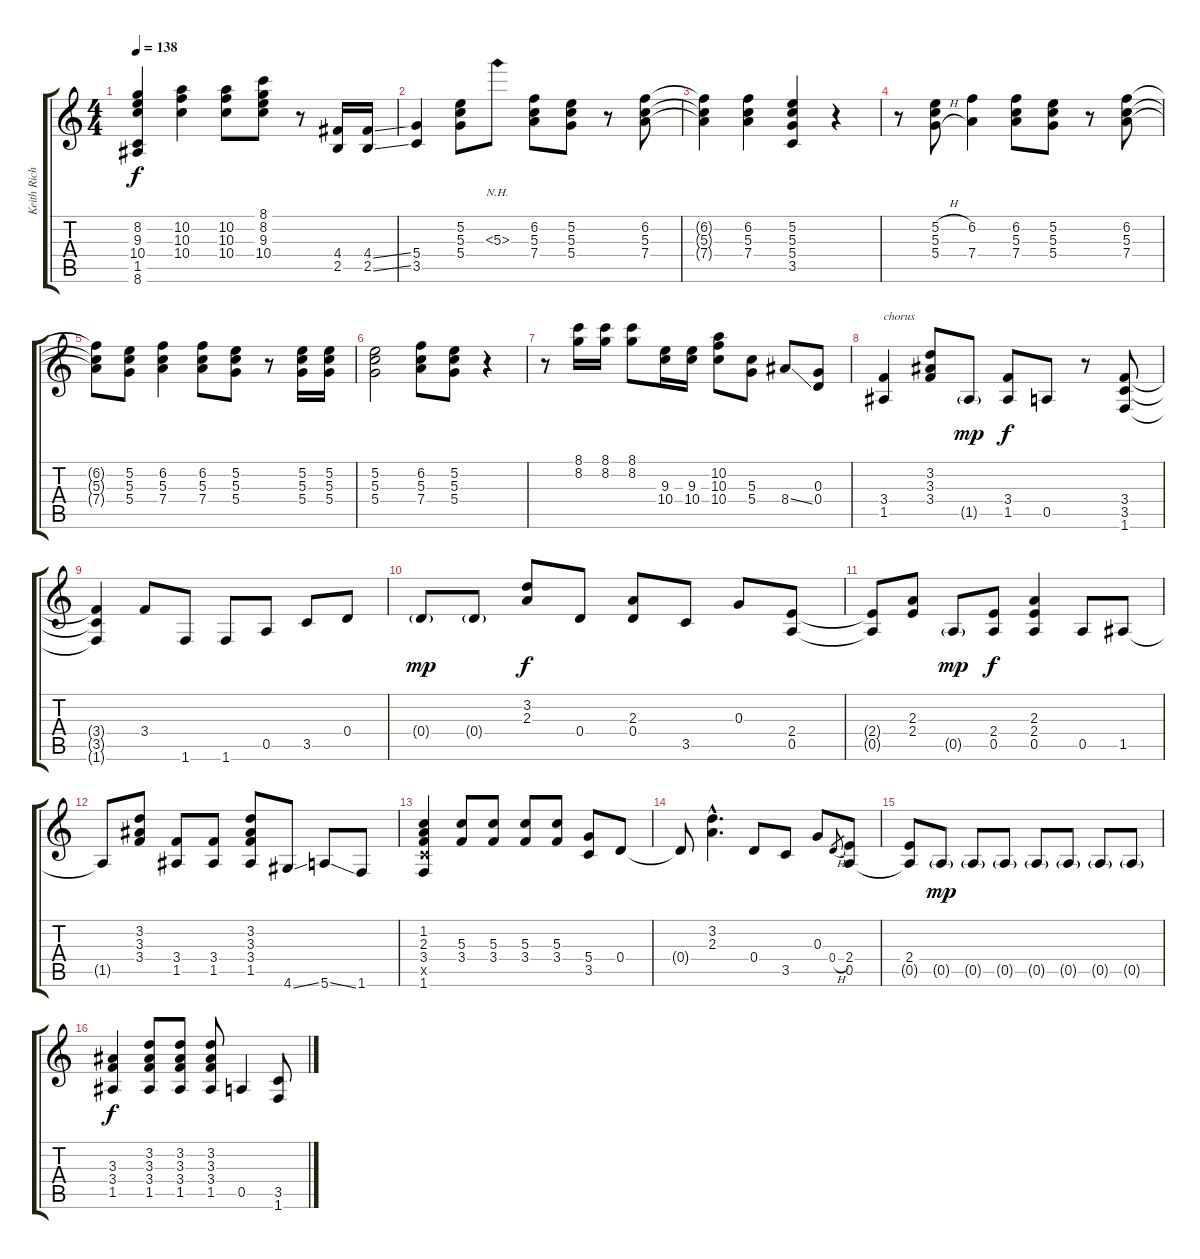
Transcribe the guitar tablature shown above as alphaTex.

\track ("Keith Richards" "Keith Rich") {instrument distortionguitar}
\staff {score tabs}
\tuning (E4 B3 G3 D3 A2 E2) {hide}
\ts (4 4)
\tempo 138
\clef g2
\ks c
(8.2{t} 9.3{t} 10.4{t} 1.5{t} 8.6{t}).4{dy f} (10.2 10.3 10.4).4 (10.2 10.3 10.4).8 (8.1 8.2 9.3 10.4).8 r.8 (4.4 2.5).16 (4.4{ss} 2.5{ss}).16 |
(5.4 3.5).4 (5.2 5.3 5.4).8 5.3{nh}.8 (6.2 5.3 7.4).8 (5.2 5.3 5.4).8 r.8 (6.2 5.3 7.4).8 |
(6.2{t} 5.3{t} 7.4{t}).4 (6.2 5.3 7.4).4 (5.2 5.3 5.4 3.5).4 r.4 |
r.8 (5.2{h} 5.3 5.4{h}).8 (6.2 7.4).4 (6.2 5.3 7.4).8 (5.2 5.3 5.4).8 r.8 (6.2 5.3 7.4).8 |
(6.2{t} 5.3{t} 7.4{t}).8 (5.2 5.3 5.4).8 (6.2 5.3 7.4).4 (6.2 5.3 7.4).8 (5.2 5.3 5.4).8 r.8 (5.2 5.3 5.4).16 (5.2 5.3 5.4).16 |
(5.2 5.3 5.4).2 (6.2 5.3 7.4).8 (5.2 5.3 5.4).8 r.4 |
r.8 (8.1 8.2).16 (8.1 8.2).16 (8.1 8.2).8 (9.3 10.4).16 (9.3 10.4).16 (10.2 10.3 10.4).8 (5.3 5.4).8 8.4{ss}.8 (0.3 0.4).8 |
(3.4 1.5).4{txt "chorus"} (3.2 3.3 3.4).8 1.5{g}.8{dy mp} (3.4 1.5).8{dy f} 0.5.8 r.8 (3.4 3.5 1.6).8 |
(3.4{t} 3.5{t} 1.6{t}).4 3.4.8 1.6.8 1.6.8 0.5.8 3.5.8 0.4.8 |
0.4{g}.8{dy mp} 0.4{g}.8 (3.2 2.3).8{dy f} 0.4.8 (2.3 0.4).8 3.5.8 0.3.8 (2.4 0.5).8 |
(2.4{t} 0.5{t}).8 (2.3 2.4).8 0.5{g}.8{dy mp} (2.4 0.5).8{dy f} (2.3 2.4 0.5).4 0.5.8 1.5.8 |
1.5{t}.8 (3.2 3.3 3.4).8 (3.4 1.5).8 (3.4 1.5).8 (3.2 3.3 3.4 1.5).8 4.6{ss}.8 5.6{ss}.8 1.6.8 |
(1.2 2.3 3.4 3.5{x} 1.6).4 (5.3 3.4).8 (5.3 3.4).8 (5.3 3.4).8 (5.3 3.4).8 (5.4 3.5).8 0.4.8 |
0.4{t}.8 (3.2{hac} 2.3{hac}).4{d} 0.4.8 3.5.8 0.3.8 0.4{h}.8{gr} (2.4 0.5).8 |
(2.4 0.5{t}).8 0.5{g}.8{dy mp} 0.5{g}.8 0.5{g}.8 0.5{g}.8 0.5{g}.8 0.5{g}.8 0.5{g}.8 |
(3.3 3.4 1.5).4{dy f} (3.2 3.3 3.4 1.5).8 (3.2 3.3 3.4 1.5).8 (3.2 3.3 3.4 1.5).8 0.5.4 (3.5 1.6).8
